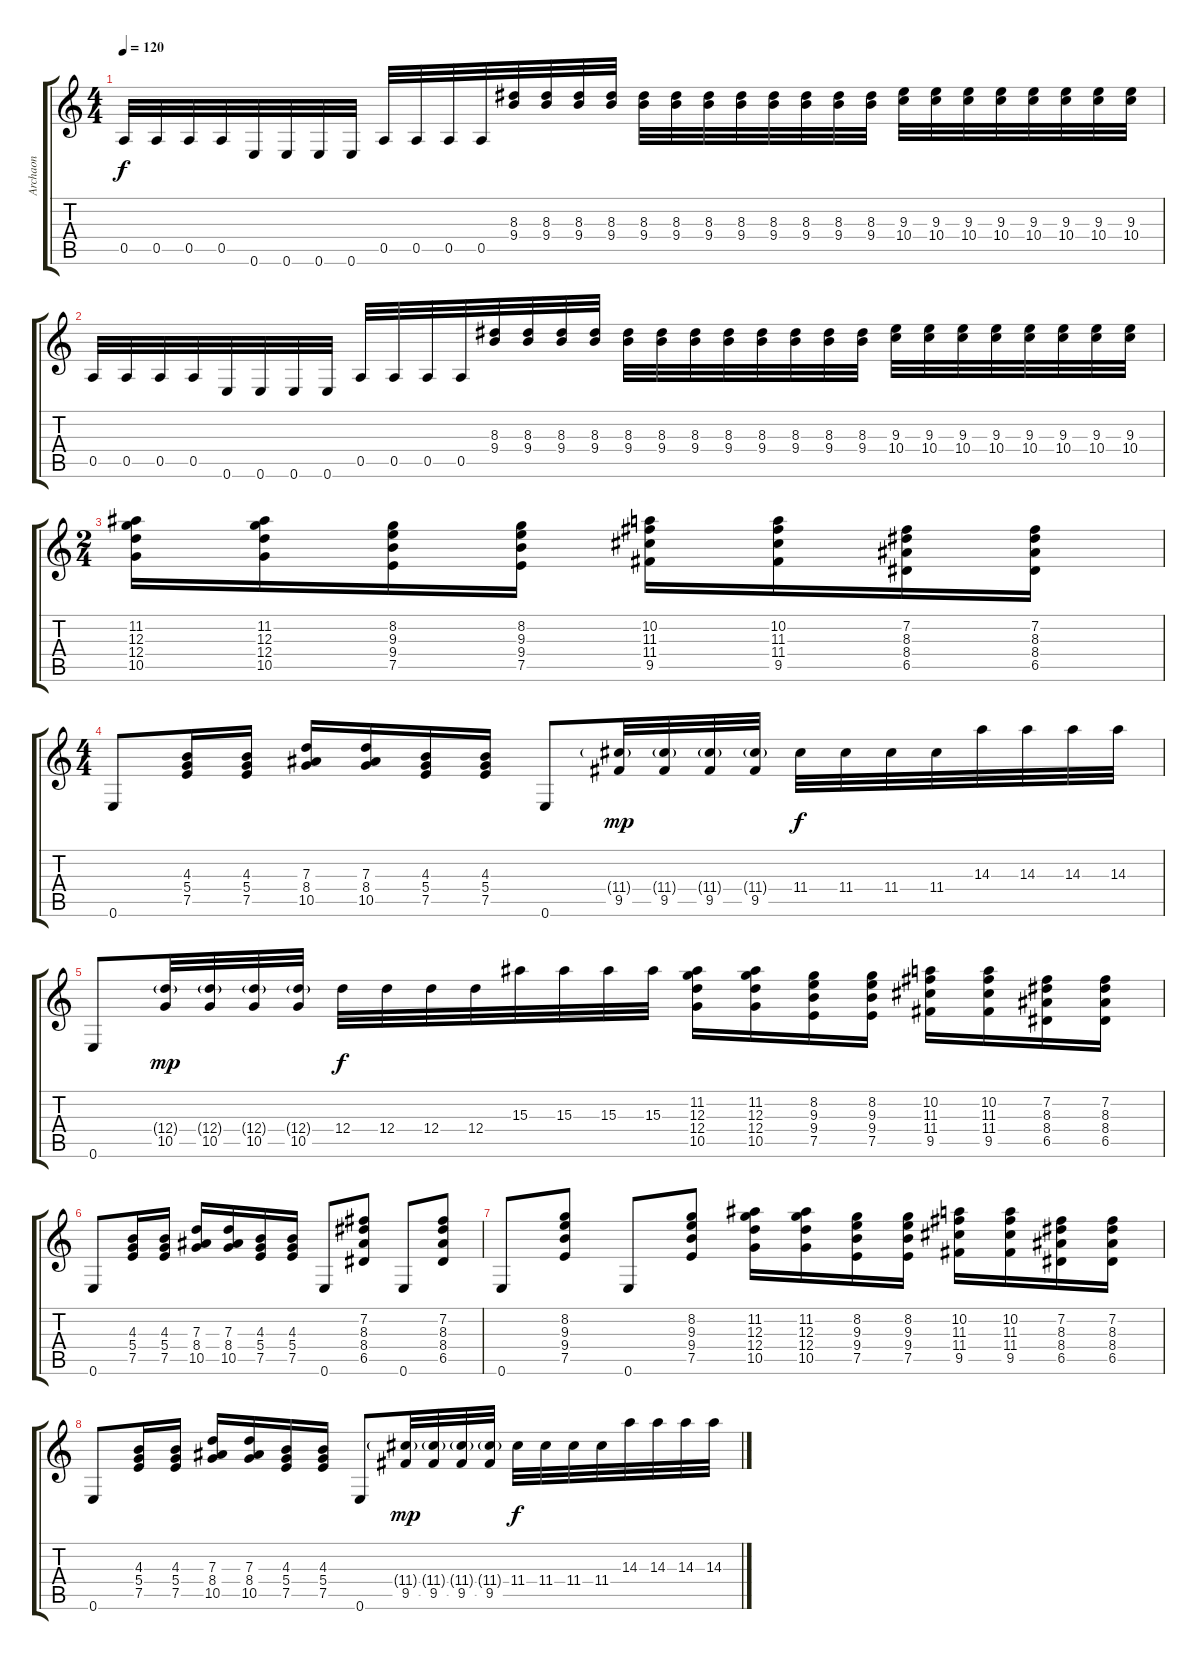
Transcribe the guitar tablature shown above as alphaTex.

\track ("Archaon" "Archaon") {instrument distortionguitar}
\staff {score tabs}
\tuning (E4 B3 G3 D3 A2 E2) {hide}
\ts (4 4)
\tempo 120
\clef g2
\ks c
0.5.32{dy f} 0.5.32 0.5.32 0.5.32 0.6.32 0.6.32 0.6.32 0.6.32 0.5.32 0.5.32 0.5.32 0.5.32 (8.3 9.4).32 (8.3 9.4).32 (8.3 9.4).32 (8.3 9.4).32 (8.3 9.4).32 (8.3 9.4).32 (8.3 9.4).32 (8.3 9.4).32 (8.3 9.4).32 (8.3 9.4).32 (8.3 9.4).32 (8.3 9.4).32 (9.3 10.4).32 (9.3 10.4).32 (9.3 10.4).32 (9.3 10.4).32 (9.3 10.4).32 (9.3 10.4).32 (9.3 10.4).32 (9.3 10.4).32 |
0.5.32 0.5.32 0.5.32 0.5.32 0.6.32 0.6.32 0.6.32 0.6.32 0.5.32 0.5.32 0.5.32 0.5.32 (8.3 9.4).32 (8.3 9.4).32 (8.3 9.4).32 (8.3 9.4).32 (8.3 9.4).32 (8.3 9.4).32 (8.3 9.4).32 (8.3 9.4).32 (8.3 9.4).32 (8.3 9.4).32 (8.3 9.4).32 (8.3 9.4).32 (9.3 10.4).32 (9.3 10.4).32 (9.3 10.4).32 (9.3 10.4).32 (9.3 10.4).32 (9.3 10.4).32 (9.3 10.4).32 (9.3 10.4).32 |
\ts (2 4)
(11.2 12.3 12.4 10.5).16{volume 14 balance 2} (11.2 12.3 12.4 10.5).16 (8.2 9.3 9.4 7.5).16 (8.2 9.3 9.4 7.5).16 (10.2 11.3 11.4 9.5).16 (10.2 11.3 11.4 9.5).16 (7.2 8.3 8.4 6.5).16 (7.2 8.3 8.4 6.5).16 |
\ts (4 4)
0.6.8 (4.3 5.4 7.5).16 (4.3 5.4 7.5).16 (7.3 8.4 10.5).16 (7.3 8.4 10.5).16 (4.3 5.4 7.5).16 (4.3 5.4 7.5).16 0.6.8 (11.4{g} 9.5).32{dy mp} (11.4{g} 9.5).32 (11.4{g} 9.5).32 (11.4{g} 9.5).32 11.4.32{dy f} 11.4.32 11.4.32 11.4.32 14.3.32 14.3.32 14.3.32 14.3.32 |
0.6.8 (12.4{g} 10.5).32{dy mp} (12.4{g} 10.5).32 (12.4{g} 10.5).32 (12.4{g} 10.5).32 12.4.32{dy f} 12.4.32 12.4.32 12.4.32 15.3.32 15.3.32 15.3.32 15.3.32 (11.2 12.3 12.4 10.5).16 (11.2 12.3 12.4 10.5).16 (8.2 9.3 9.4 7.5).16 (8.2 9.3 9.4 7.5).16 (10.2 11.3 11.4 9.5).16 (10.2 11.3 11.4 9.5).16 (7.2 8.3 8.4 6.5).16 (7.2 8.3 8.4 6.5).16 |
0.6.8 (4.3 5.4 7.5).16 (4.3 5.4 7.5).16 (7.3 8.4 10.5).16 (7.3 8.4 10.5).16 (4.3 5.4 7.5).16 (4.3 5.4 7.5).16 0.6.8 (7.2 8.3 8.4 6.5).8 0.6.8 (7.2 8.3 8.4 6.5).8 |
0.6.8 (8.2 9.3 9.4 7.5).8 0.6.8 (8.2 9.3 9.4 7.5).8 (11.2 12.3 12.4 10.5).16 (11.2 12.3 12.4 10.5).16 (8.2 9.3 9.4 7.5).16 (8.2 9.3 9.4 7.5).16 (10.2 11.3 11.4 9.5).16 (10.2 11.3 11.4 9.5).16 (7.2 8.3 8.4 6.5).16 (7.2 8.3 8.4 6.5).16 |
0.6.8 (4.3 5.4 7.5).16 (4.3 5.4 7.5).16 (7.3 8.4 10.5).16 (7.3 8.4 10.5).16 (4.3 5.4 7.5).16 (4.3 5.4 7.5).16 0.6.8 (11.4{g} 9.5).32{dy mp} (11.4{g} 9.5).32 (11.4{g} 9.5).32 (11.4{g} 9.5).32 11.4.32{dy f} 11.4.32 11.4.32 11.4.32 14.3.32 14.3.32 14.3.32 14.3.32
